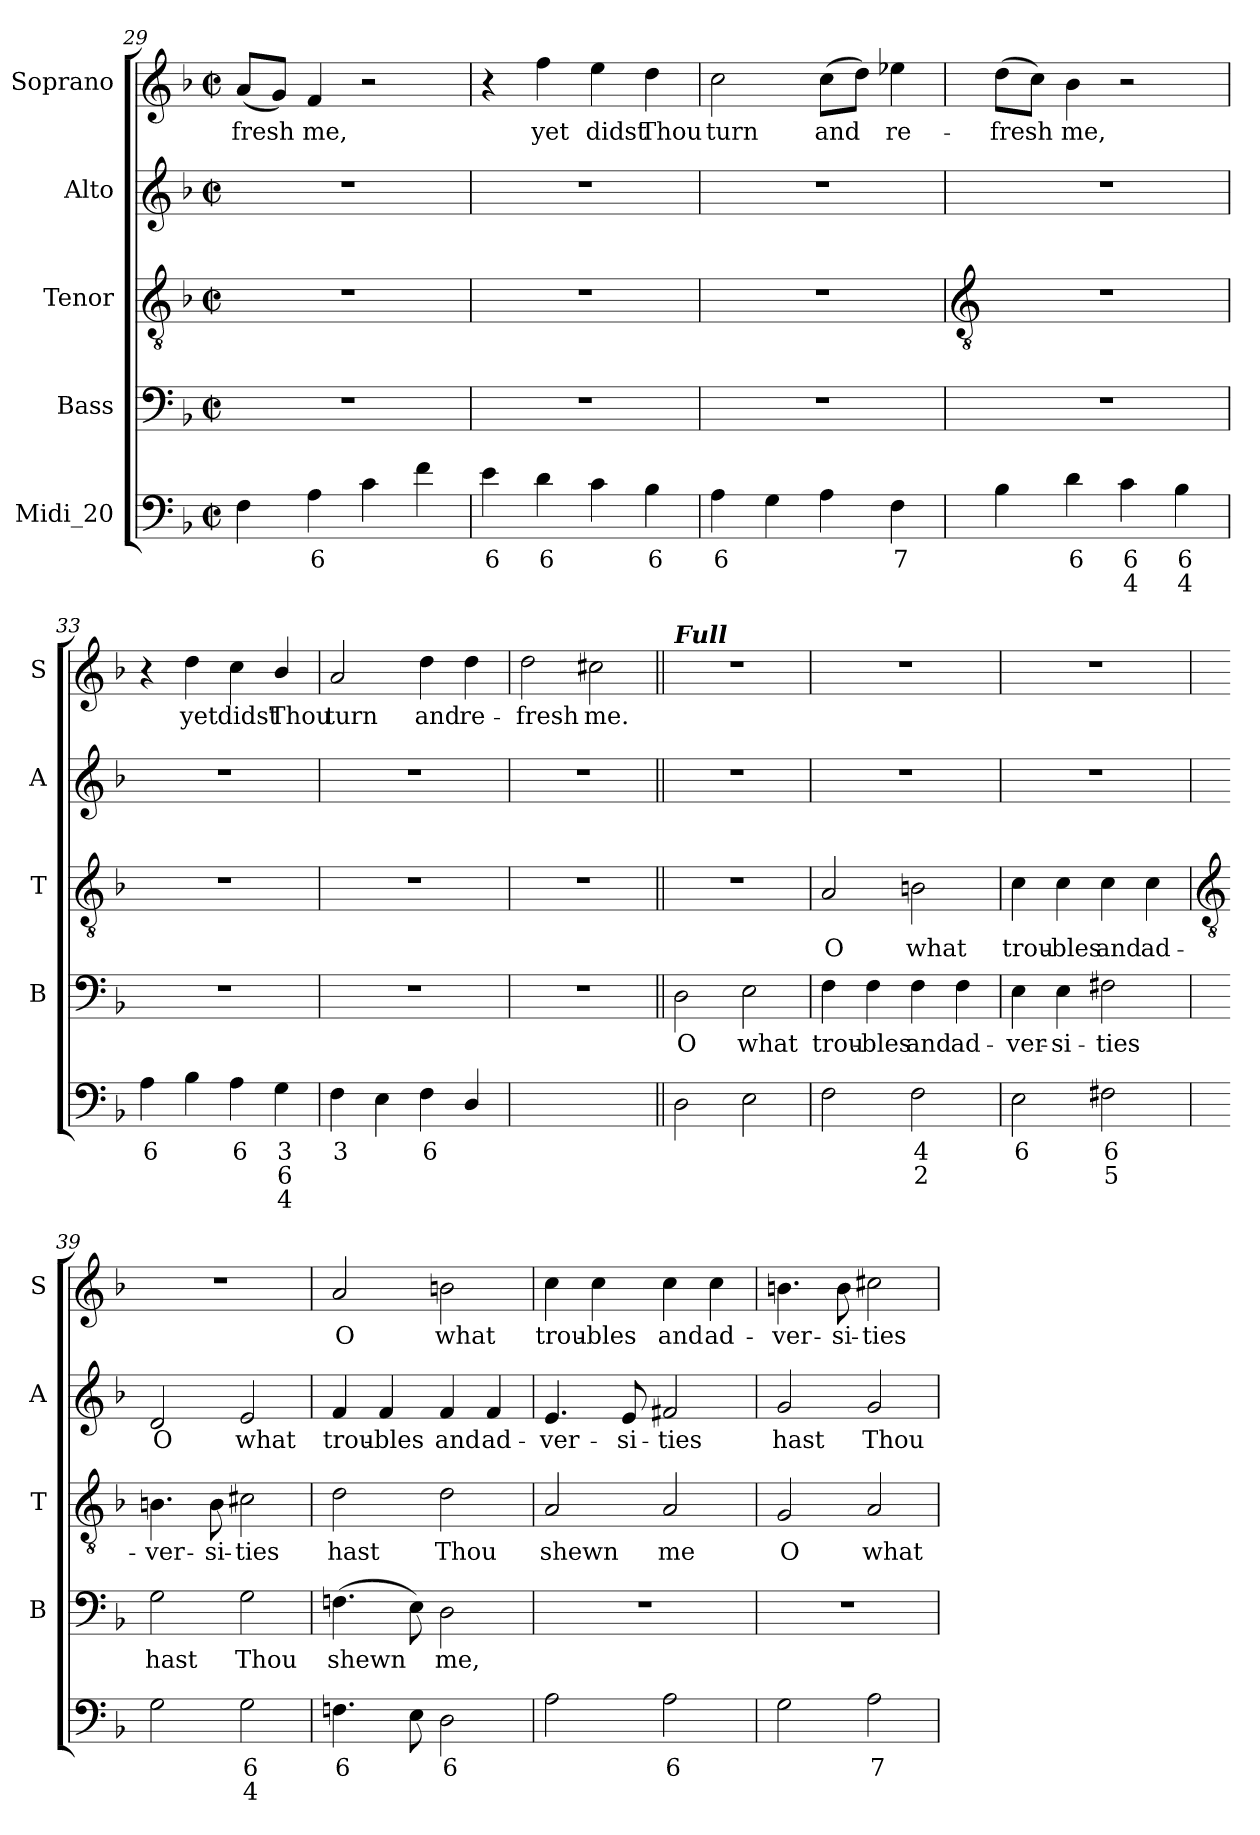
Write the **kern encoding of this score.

**kern	**text	**text	**text	**kern	**text	**kern	**text	**kern	**text	**kern	**text
*part5	*part5	*part5	*part5	*part4	*part4	*part3	*part3	*part2	*part2	*part1	*part1
*staff5	*staff5	*staff5	*staff5	*staff4	*staff4	*staff3	*staff3	*staff2	*staff2	*staff1	*staff1
*I"Midi_20	*	*	*	*I"Bass	*	*I"Tenor	*	*I"Alto	*	*I"Soprano	*
*	*	*	*	*I'B	*	*I'T	*	*I'A	*	*I'S	*
*clefF4	*	*	*	*clefF4	*	*clefGv2	*	*clefG2	*	*clefG2	*
*k[b-]	*	*	*	*k[b-]	*	*k[b-]	*	*k[b-]	*	*k[b-]	*
*F:	*	*	*	*F:	*	*F:	*	*F:	*	*F:	*
*M2/2	*	*	*	*M2/2	*	*M2/2	*	*M2/2	*	*M2/2	*
*met(c|)	*	*	*	*met(c|)	*	*met(c|)	*	*met(c|)	*	*met(c|)	*
=29	=29	=29	=29	=29	=29	=29	=29	=29	=29	=29	=29
!	!	!	!	!	!	!	!	!	!	!	!LO:LY:b
4F	.	.	.	1r	.	1r	.	1r	.	(<8aL	-fresh
.	.	.	.	.	.	.	.	.	.	8gJ)	.
!	!LO:LY:b	!	!	!	!	!	!	!	!	!	!LO:LY:b
4A	6	.	.	.	.	.	.	.	.	4f	me,
4c	.	.	.	.	.	.	.	.	.	2r	.
4f	.	.	.	.	.	.	.	.	.	.	.
=30	=30	=30	=30	=30	=30	=30	=30	=30	=30	=30	=30
!	!LO:LY:b	!	!	!	!	!	!	!	!	!	!
4e	6	.	.	1r	.	1r	.	1r	.	4r	.
!	!LO:LY:b	!	!	!	!	!	!	!	!	!	!LO:LY:b
4d	6	.	.	.	.	.	.	.	.	4ff	yet
!	!	!	!	!	!	!	!	!	!	!	!LO:LY:b
4c	.	.	.	.	.	.	.	.	.	4ee	didst
!	!LO:LY:b	!	!	!	!	!	!	!	!	!	!LO:LY:b
4B-	6	.	.	.	.	.	.	.	.	4dd	Thou
=31	=31	=31	=31	=31	=31	=31	=31	=31	=31	=31	=31
!	!LO:LY:b	!	!	!	!	!	!	!	!	!	!LO:LY:b
4A	6	.	.	1r	.	1r	.	1r	.	2cc	turn
4G	.	.	.	.	.	.	.	.	.	.	.
!	!	!	!	!	!	!	!	!	!	!	!LO:LY:b
4A	.	.	.	.	.	.	.	.	.	(>8ccL	and
.	.	.	.	.	.	.	.	.	.	8ddJ)	.
!	!LO:LY:b	!	!	!	!	!	!	!	!	!	!LO:LY:b
4F	7	.	.	.	.	.	.	.	.	4ee-X	re-
!!LO:LB:g=z
=32	=32	=32	=32	=32	=32	=32	=32	=32	=32	=32	=32
*	*	*	*	*	*	*clefGv2	*	*	*	*	*
!	!	!	!	!	!	!	!	!	!	!	!LO:LY:b
4B-	.	.	.	1r	.	1r	.	1r	.	(>8ddL	-fresh
.	.	.	.	.	.	.	.	.	.	8ccJ)	.
!	!LO:LY:b	!	!	!	!	!	!	!	!	!	!LO:LY:b
4d	6	.	.	.	.	.	.	.	.	4b-	me,
!	!LO:LY:b	!LO:LY:b	!	!	!	!	!	!	!	!	!
4c	6	4	.	.	.	.	.	.	.	2r	.
!	!LO:LY:b	!LO:LY:b	!	!	!	!	!	!	!	!	!
4B-	6	4	.	.	.	.	.	.	.	.	.
=33	=33	=33	=33	=33	=33	=33	=33	=33	=33	=33	=33
!	!LO:LY:b	!	!	!	!	!	!	!	!	!	!
4A	6	.	.	1r	.	1r	.	1r	.	4r	.
!	!	!	!	!	!	!	!	!	!	!	!LO:LY:b
4B-	.	.	.	.	.	.	.	.	.	4dd	yet
!	!LO:LY:b	!	!	!	!	!	!	!	!	!	!LO:LY:b
4A	6	.	.	.	.	.	.	.	.	4cc	didst
!	!LO:LY:b	!LO:LY:b	!LO:LY:b	!	!	!	!	!	!	!	!LO:LY:b
4G	3	6	4	.	.	.	.	.	.	4b-/	Thou
=34	=34	=34	=34	=34	=34	=34	=34	=34	=34	=34	=34
!	!LO:LY:b	!	!	!	!	!	!	!	!	!	!LO:LY:b
4F	3	.	.	1r	.	1r	.	1r	.	2a	turn
4E	.	.	.	.	.	.	.	.	.	.	.
!	!LO:LY:b	!	!	!	!	!	!	!	!	!	!LO:LY:b
4F	6	.	.	.	.	.	.	.	.	4dd	and
!	!	!	!	!	!	!	!	!	!	!	!LO:LY:b
4D/	.	.	.	.	.	.	.	.	.	4dd	re-
=35	=35	=35	=35	=35	=35	=35	=35	=35	=35	=35	=35
!	!LO:LY:b	!LO:LY:b	!	!	!	!	!	!	!	!	!LO:LY:b
[2AAyy	6	4	.	1r	.	1r	.	1r	.	2dd	-fresh
!	!LO:LY:b	!	!	!	!	!	!	!	!	!	!LO:LY:b
2AAyy]	5	.	.	.	.	.	.	.	.	2cc#X	me.
=36||	=36||	=36||	=36||	=36||	=36||	=36||	=36||	=36||	=36||	=36||	=36||
!	!	!	!	!	!	!	!	!	!	!LO:TX:a:Bi:t=Full	!
!	!	!	!	!	!LO:LY:b	!	!	!	!	!	!
2D	.	.	.	2D	O	1r	.	1r	.	1r	.
!	!	!	!	!	!LO:LY:b	!	!	!	!	!	!
2E	.	.	.	2E	what	.	.	.	.	.	.
=37	=37	=37	=37	=37	=37	=37	=37	=37	=37	=37	=37
!	!	!	!	!	!LO:LY:b	!	!LO:LY:b	!	!	!	!
2F	.	.	.	4F	trou-	2A	O	1r	.	1r	.
!	!	!	!	!	!LO:LY:b	!	!	!	!	!	!
.	.	.	.	4F	-bles	.	.	.	.	.	.
!	!LO:LY:b	!LO:LY:b	!	!	!LO:LY:b	!	!LO:LY:b	!	!	!	!
2F	4	2	.	4F	and	2Bn	what	.	.	.	.
!	!	!	!	!	!LO:LY:b	!	!	!	!	!	!
.	.	.	.	4F	ad-	.	.	.	.	.	.
=38	=38	=38	=38	=38	=38	=38	=38	=38	=38	=38	=38
!	!LO:LY:b	!	!	!	!LO:LY:b	!	!LO:LY:b	!	!	!	!
2E	6	.	.	4E	-ver-	4c	trou-	1r	.	1r	.
!	!	!	!	!	!LO:LY:b	!	!LO:LY:b	!	!	!	!
.	.	.	.	4E	-si-	4c	-bles	.	.	.	.
!	!LO:LY:b	!LO:LY:b	!	!	!LO:LY:b	!	!LO:LY:b	!	!	!	!
2F#X	6	5	.	2F#X	-ties	4c	and	.	.	.	.
!	!	!	!	!	!	!	!LO:LY:b	!	!	!	!
.	.	.	.	.	.	4c	ad-	.	.	.	.
!!LO:LB:g=z
=39	=39	=39	=39	=39	=39	=39	=39	=39	=39	=39	=39
*	*	*	*	*	*	*clefGv2	*	*	*	*	*
!	!	!	!	!	!LO:LY:b	!	!LO:LY:b	!	!LO:LY:b	!	!
2G	.	.	.	2G	hast	4.Bn	-ver-	2d	O	1r	.
!	!	!	!	!	!	!	!LO:LY:b	!	!	!	!
.	.	.	.	.	.	8B	-si-	.	.	.	.
!	!LO:LY:b	!LO:LY:b	!	!	!LO:LY:b	!	!LO:LY:b	!	!LO:LY:b	!	!
2G	6	4	.	2G	Thou	2c#X	-ties	2e	what	.	.
=40	=40	=40	=40	=40	=40	=40	=40	=40	=40	=40	=40
!	!LO:LY:b	!	!	!	!LO:LY:b	!	!LO:LY:b	!	!LO:LY:b	!	!LO:LY:b
4.Fn	6	.	.	(>4.Fn	shewn	2d	hast	4f	trou-	2a	O
!	!	!	!	!	!	!	!	!	!LO:LY:b	!	!
.	.	.	.	.	.	.	.	4f	-bles	.	.
8E	.	.	.	8E)	.	.	.	.	.	.	.
!	!LO:LY:b	!	!	!	!LO:LY:b	!	!LO:LY:b	!	!LO:LY:b	!	!LO:LY:b
2D	6	.	.	2D	me,	2d	Thou	4f	and	2bn	what
!	!	!	!	!	!	!	!	!	!LO:LY:b	!	!
.	.	.	.	.	.	.	.	4f	ad-	.	.
=41	=41	=41	=41	=41	=41	=41	=41	=41	=41	=41	=41
!	!	!	!	!	!	!	!LO:LY:b	!	!LO:LY:b	!	!LO:LY:b
2A	.	.	.	1r	.	2A	shewn	4.e	-ver-	4cc	trou-
!	!	!	!	!	!	!	!	!	!	!	!LO:LY:b
.	.	.	.	.	.	.	.	.	.	4cc	-bles
!	!	!	!	!	!	!	!	!	!LO:LY:b	!	!
.	.	.	.	.	.	.	.	8e	-si-	.	.
!	!LO:LY:b	!	!	!	!	!	!LO:LY:b	!	!LO:LY:b	!	!LO:LY:b
2A	6	.	.	.	.	2A	me	2f#X	-ties	4cc	and
!	!	!	!	!	!	!	!	!	!	!	!LO:LY:b
.	.	.	.	.	.	.	.	.	.	4cc	ad-
=42	=42	=42	=42	=42	=42	=42	=42	=42	=42	=42	=42
!	!	!	!	!	!	!	!LO:LY:b	!	!LO:LY:b	!	!LO:LY:b
2G	.	.	.	1r	.	2G	O	2g	hast	4.bn	-ver-
!	!	!	!	!	!	!	!	!	!	!	!LO:LY:b
.	.	.	.	.	.	.	.	.	.	8b	-si-
!	!LO:LY:b	!	!	!	!	!	!LO:LY:b	!	!LO:LY:b	!	!LO:LY:b
2A	7	.	.	.	.	2A	what	2g	Thou	2cc#X	-ties
=	=	=	=	=	=	=	=	=	=	=	=
*-	*-	*-	*-	*-	*-	*-	*-	*-	*-	*-	*-
